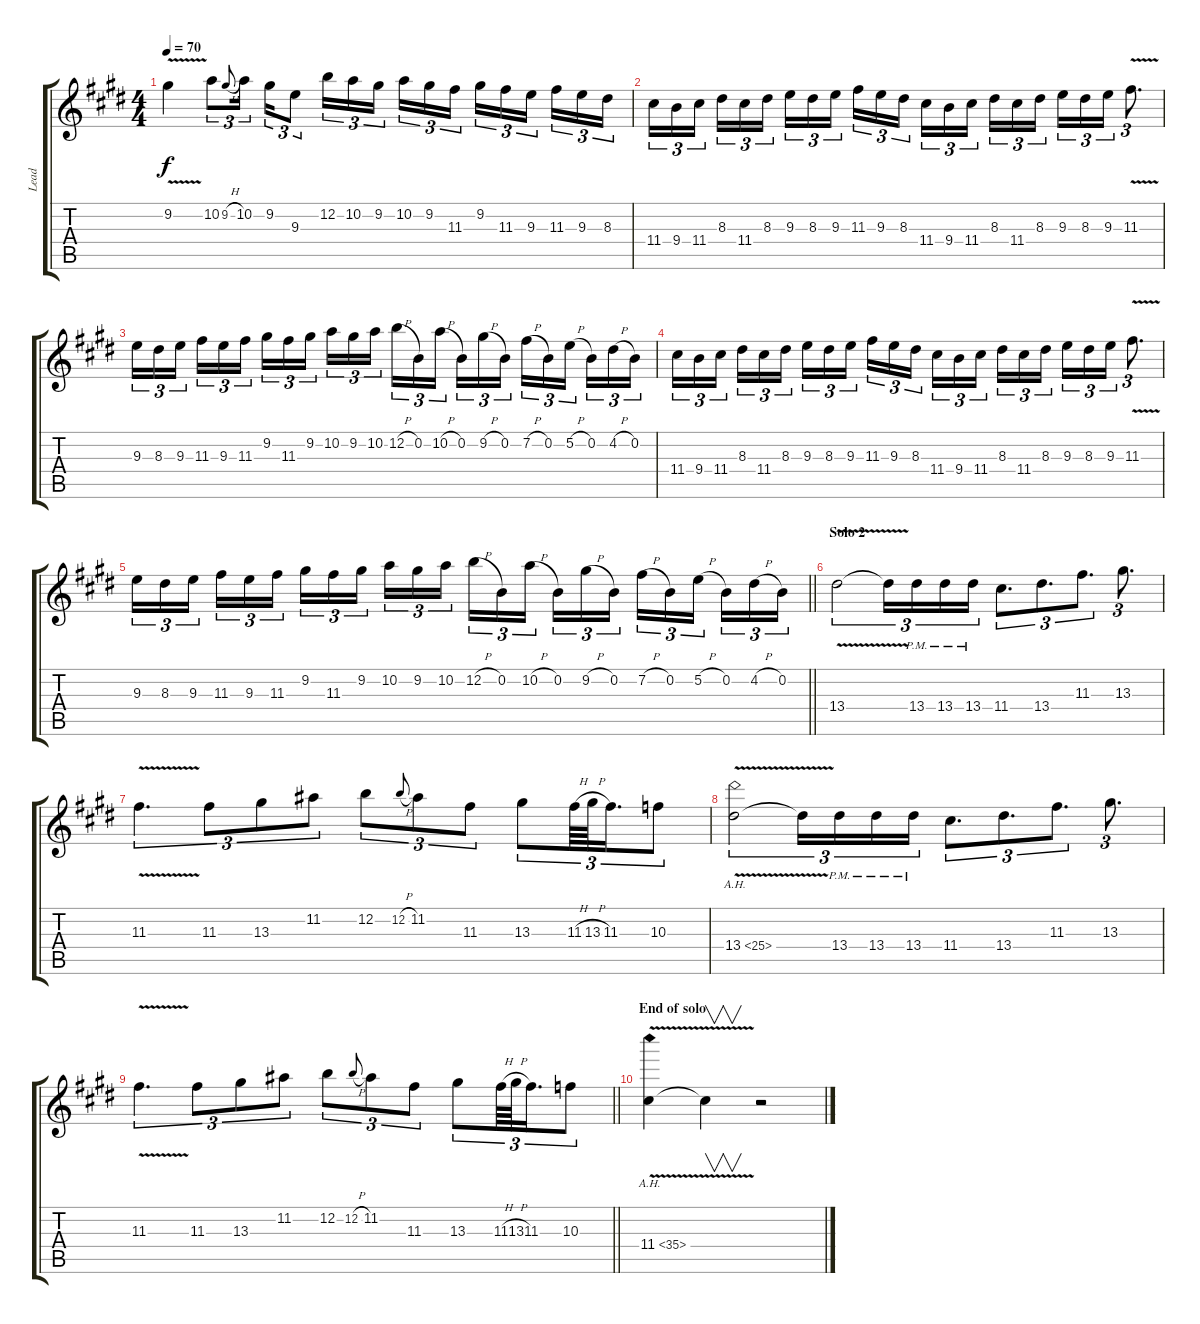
\track ("Lead" "Lead") {instrument distortionguitar}
\staff {score tabs}
\tuning (E4 B3 G3 D3 A2 E2) {hide}
\ts (4 4)
\tempo 70
\clef g2
\ks c#minor
9.2{v}.4{dy f} 10.2.8{tu (3 2)} 9.2{h}.8{gr onbeat} 10.2.16{tu (3 2) beam splitsecondary} 9.2.16{tu (3 2)} 9.3.8{tu (3 2)} 12.2.16{tu (3 2)} 10.2.16{tu (3 2)} 9.2.16{tu (3 2) beam splitsecondary} 10.2.16{tu (3 2)} 9.2.16{tu (3 2)} 11.3.16{tu (3 2)} 9.2.16{tu (3 2)} 11.3.16{tu (3 2)} 9.3.16{tu (3 2) beam splitsecondary} 11.3.16{tu (3 2)} 9.3.16{tu (3 2)} 8.3.16{tu (3 2)} |
11.4.16{tu (3 2)} 9.4.16{tu (3 2)} 11.4.16{tu (3 2) beam splitsecondary} 8.3.16{tu (3 2)} 11.4.16{tu (3 2)} 8.3.16{tu (3 2)} 9.3.16{tu (3 2)} 8.3.16{tu (3 2)} 9.3.16{tu (3 2) beam splitsecondary} 11.3.16{tu (3 2)} 9.3.16{tu (3 2)} 8.3.16{tu (3 2)} 11.4.16{tu (3 2)} 9.4.16{tu (3 2)} 11.4.16{tu (3 2) beam splitsecondary} 8.3.16{tu (3 2)} 11.4.16{tu (3 2)} 8.3.16{tu (3 2)} 9.3.16{tu (3 2)} 8.3.16{tu (3 2)} 9.3.16{tu (3 2)} 11.3{v}.8{d tu (3 2)} |
9.3.16{tu (3 2)} 8.3.16{tu (3 2)} 9.3.16{tu (3 2) beam splitsecondary} 11.3.16{tu (3 2)} 9.3.16{tu (3 2)} 11.3.16{tu (3 2)} 9.2.16{tu (3 2)} 11.3.16{tu (3 2)} 9.2.16{tu (3 2) beam splitsecondary} 10.2.16{tu (3 2)} 9.2.16{tu (3 2)} 10.2.16{tu (3 2)} 12.2{h}.16{tu (3 2)} 0.2.16{tu (3 2)} 10.2{h}.16{tu (3 2) beam splitsecondary} 0.2.16{tu (3 2)} 9.2{h}.16{tu (3 2)} 0.2.16{tu (3 2)} 7.2{h}.16{tu (3 2)} 0.2.16{tu (3 2)} 5.2{h}.16{tu (3 2) beam splitsecondary} 0.2.16{tu (3 2)} 4.2{h}.16{tu (3 2)} 0.2.16{tu (3 2)} |
11.4.16{tu (3 2)} 9.4.16{tu (3 2)} 11.4.16{tu (3 2) beam splitsecondary} 8.3.16{tu (3 2)} 11.4.16{tu (3 2)} 8.3.16{tu (3 2)} 9.3.16{tu (3 2)} 8.3.16{tu (3 2)} 9.3.16{tu (3 2) beam splitsecondary} 11.3.16{tu (3 2)} 9.3.16{tu (3 2)} 8.3.16{tu (3 2)} 11.4.16{tu (3 2)} 9.4.16{tu (3 2)} 11.4.16{tu (3 2) beam splitsecondary} 8.3.16{tu (3 2)} 11.4.16{tu (3 2)} 8.3.16{tu (3 2)} 9.3.16{tu (3 2)} 8.3.16{tu (3 2)} 9.3.16{tu (3 2)} 11.3{v}.8{d tu (3 2)} |
\barLineRight lightlight
9.3.16{tu (3 2)} 8.3.16{tu (3 2)} 9.3.16{tu (3 2) beam splitsecondary} 11.3.16{tu (3 2)} 9.3.16{tu (3 2)} 11.3.16{tu (3 2)} 9.2.16{tu (3 2)} 11.3.16{tu (3 2)} 9.2.16{tu (3 2) beam splitsecondary} 10.2.16{tu (3 2)} 9.2.16{tu (3 2)} 10.2.16{tu (3 2)} 12.2{h}.16{tu (3 2)} 0.2.16{tu (3 2)} 10.2{h}.16{tu (3 2) beam splitsecondary} 0.2.16{tu (3 2)} 9.2{h}.16{tu (3 2)} 0.2.16{tu (3 2)} 7.2{h}.16{tu (3 2)} 0.2.16{tu (3 2)} 5.2{h}.16{tu (3 2) beam splitsecondary} 0.2.16{tu (3 2)} 4.2{h}.16{tu (3 2)} 0.2.16{tu (3 2)} |
\section ("" "Solo 2")
13.4{v}.2{tu (3 2) volume 16 balance 8} 13.4{t}.16{tu (3 2)} 13.4{pm}.16{tu (3 2)} 13.4{pm}.16{tu (3 2)} 13.4{pm}.16{tu (3 2)} 11.4.8{d tu (3 2)} 13.4.8{d tu (3 2)} 11.3.8{d tu (3 2)} 13.3.8{d tu (3 2)} |
11.3{v}.4{d tu (3 2)} 11.3.8{tu (3 2)} 13.3.8{tu (3 2)} 11.2.8{tu (3 2)} 12.2.8{tu (3 2)} 12.2{h}.8{gr onbeat} 11.2.8{tu (3 2)} 11.3.8{tu (3 2)} 13.3.8{tu (3 2)} 11.3{h}.64{tu (3 2)} 13.3{h}.64{tu (3 2)} 11.3.16{d tu (3 2)} 10.3.8{tu (3 2)} |
13.4{ah 12 v}.2{tu (3 2)} 13.4{t}.16{tu (3 2)} 13.4{pm}.16{tu (3 2)} 13.4{pm}.16{tu (3 2)} 13.4{pm}.16{tu (3 2)} 11.4.8{d tu (3 2)} 13.4.8{d tu (3 2)} 11.3.8{d tu (3 2)} 13.3.8{d tu (3 2)} |
\barLineRight lightlight
11.3{v}.4{d tu (3 2)} 11.3.8{tu (3 2)} 13.3.8{tu (3 2)} 11.2.8{tu (3 2)} 12.2.8{tu (3 2)} 12.2{h}.8{gr onbeat} 11.2.8{tu (3 2)} 11.3.8{tu (3 2)} 13.3.8{tu (3 2)} 11.3{h}.64{tu (3 2)} 13.3{h}.64{tu (3 2)} 11.3.16{d tu (3 2)} 10.3.8{tu (3 2)} |
\section ("" "End of solo")
11.4{ah 24 v}.4{volume 14} 11.4{t}.4{v} r.2
